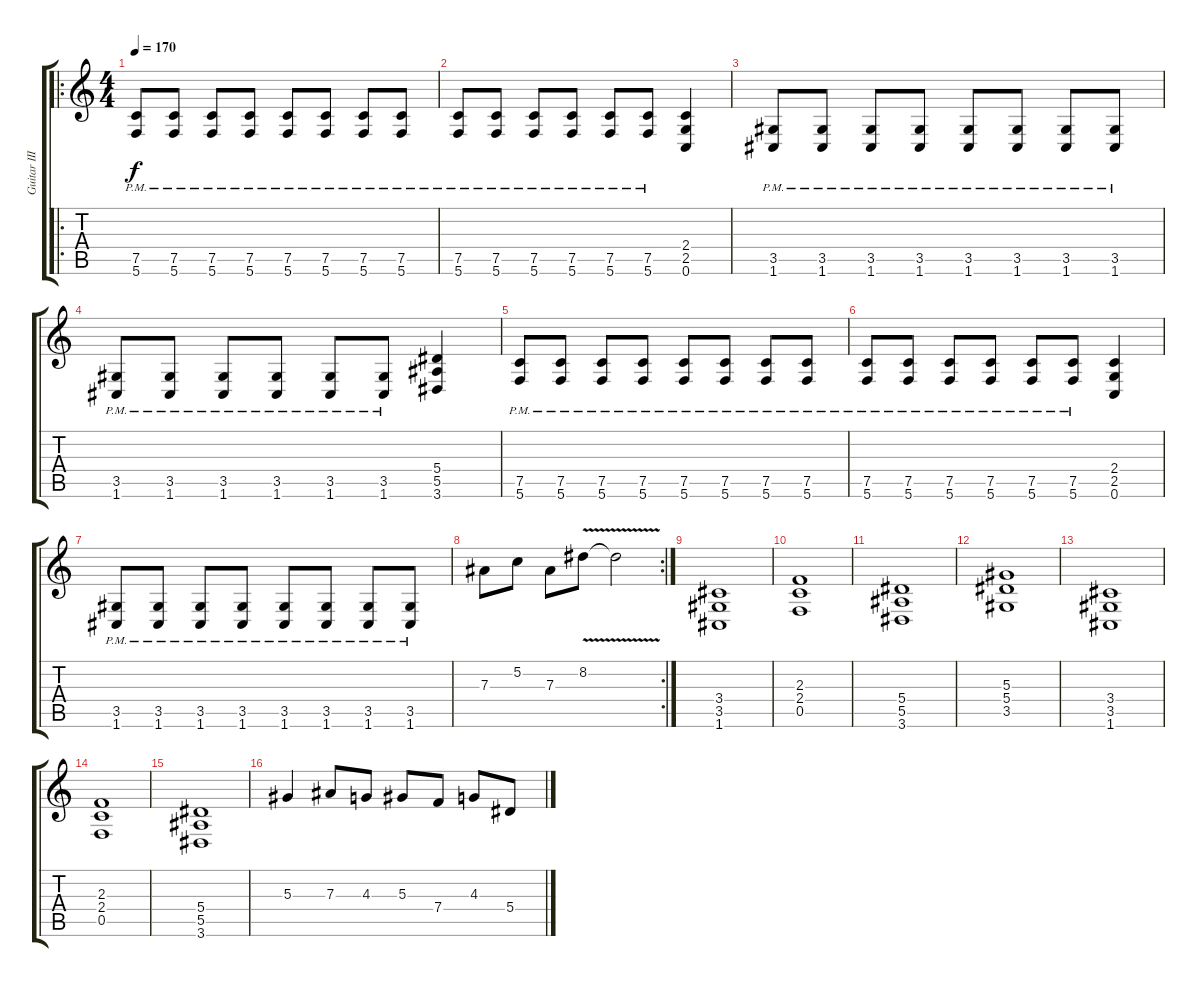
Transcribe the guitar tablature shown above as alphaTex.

\track ("Guitar III" "Guitar III") {instrument distortionguitar}
\staff {score tabs}
\tuning (C4 G3 Eb3 Bb2 F2 C2) {hide}
\ro
\ts (4 4)
\tempo 170
\clef g2
\ks c
(7.5{pm} 5.6{pm}).8{dy f} (7.5{pm} 5.6{pm}).8 (7.5{pm} 5.6{pm}).8 (7.5{pm} 5.6{pm}).8 (7.5{pm} 5.6{pm}).8 (7.5{pm} 5.6{pm}).8 (7.5{pm} 5.6{pm}).8 (7.5{pm} 5.6{pm}).8 |
(7.5{pm} 5.6{pm}).8 (7.5{pm} 5.6{pm}).8 (7.5{pm} 5.6{pm}).8 (7.5{pm} 5.6{pm}).8 (7.5{pm} 5.6{pm}).8 (7.5{pm} 5.6{pm}).8 (2.4 2.5 0.6).4 |
(3.5{pm} 1.6{pm}).8 (3.5{pm} 1.6{pm}).8 (3.5{pm} 1.6{pm}).8 (3.5{pm} 1.6{pm}).8 (3.5{pm} 1.6{pm}).8 (3.5{pm} 1.6{pm}).8 (3.5{pm} 1.6{pm}).8 (3.5{pm} 1.6{pm}).8 |
(3.5{pm} 1.6{pm}).8 (3.5{pm} 1.6{pm}).8 (3.5{pm} 1.6{pm}).8 (3.5{pm} 1.6{pm}).8 (3.5{pm} 1.6{pm}).8 (3.5{pm} 1.6{pm}).8 (5.4 5.5 3.6).4 |
(7.5{pm} 5.6{pm}).8 (7.5{pm} 5.6{pm}).8 (7.5{pm} 5.6{pm}).8 (7.5{pm} 5.6{pm}).8 (7.5{pm} 5.6{pm}).8 (7.5{pm} 5.6{pm}).8 (7.5{pm} 5.6{pm}).8 (7.5{pm} 5.6{pm}).8 |
(7.5{pm} 5.6{pm}).8 (7.5{pm} 5.6{pm}).8 (7.5{pm} 5.6{pm}).8 (7.5{pm} 5.6{pm}).8 (7.5{pm} 5.6{pm}).8 (7.5{pm} 5.6{pm}).8 (2.4 2.5 0.6).4 |
(3.5{pm} 1.6{pm}).8 (3.5{pm} 1.6{pm}).8 (3.5{pm} 1.6{pm}).8 (3.5{pm} 1.6{pm}).8 (3.5{pm} 1.6{pm}).8 (3.5{pm} 1.6{pm}).8 (3.5{pm} 1.6{pm}).8 (3.5{pm} 1.6{pm}).8 |
\rc 2
7.3.8 5.2.8 7.3.8 8.2{v}.8 8.2{t}.2 |
(3.4 3.5 1.6).1 |
(2.3 2.4 0.5).1 |
(5.4 5.5 3.6).1 |
(5.3 5.4 3.5).1 |
(3.4 3.5 1.6).1 |
(2.3 2.4 0.5).1 |
(5.4 5.5 3.6).1 |
5.3.4 7.3.8 4.3.8 5.3.8 7.4.8 4.3.8 5.4.8
